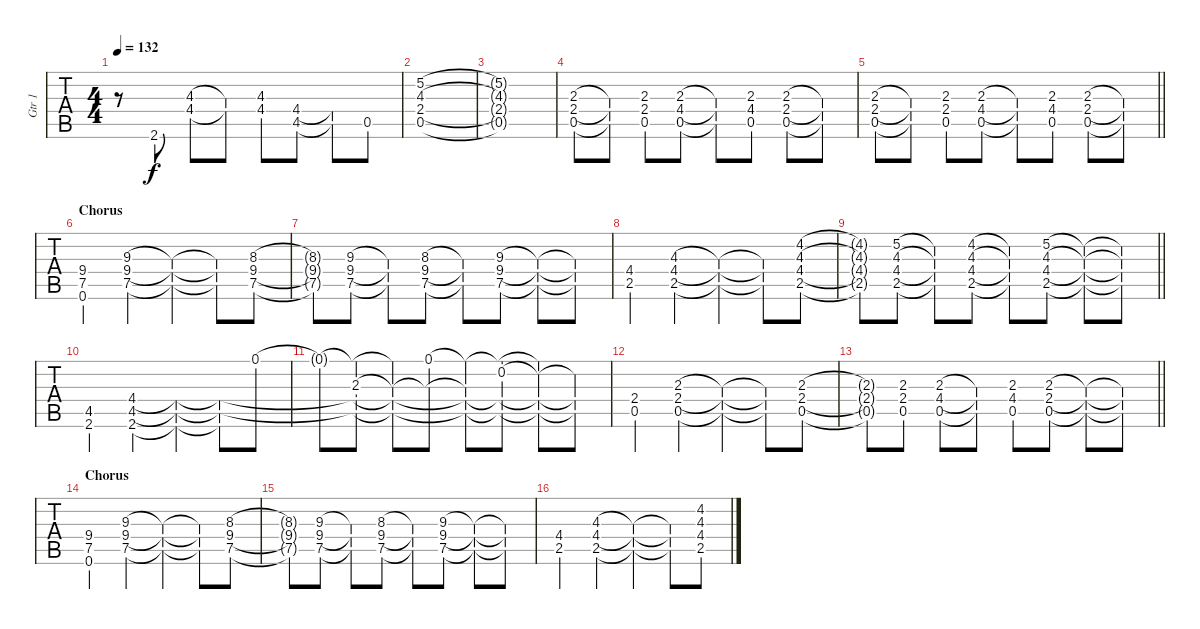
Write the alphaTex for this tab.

\track ("Gtr 1" "Gtr 1") {instrument overdrivenguitar}
\staff {tabs}
\tuning (E4 B3 G3 D3 A2 E2) {hide}
\ts (4 4)
\tempo 132
\clef g2
\ks c
r.8{dy f} 2.6.8 (4.3 4.4).8 (4.3{t} 4.4{t}).8 (4.3 4.4).8 (4.4 4.5).8 (4.4{t} 4.5{t}).8 0.5.8 |
(5.2 4.3 2.4 0.5).1 |
(5.2{t} 4.3{t} 2.4{t} 0.5{t}).1 |
(2.3 2.4 0.5).8 (2.3{t} 2.4{t} 0.5{t}).8 (2.3 2.4 0.5).8 (2.3 4.4 0.5).8 (2.3{t} 4.4{t} 0.5{t}).8 (2.3 4.4 0.5).8 (2.3 2.4 0.5).8 (2.3{t} 2.4{t} 0.5{t}).8 |
\barLineRight lightlight
(2.3 2.4 0.5).8 (2.3{t} 2.4{t} 0.5{t}).8 (2.3 2.4 0.5).8 (2.3 4.4 0.5).8 (2.3{t} 4.4{t} 0.5{t}).8 (2.3 4.4 0.5).8 (2.3 2.4 0.5).8 (2.3{t} 2.4{t} 0.5{t}).8 |
\section ("" "Chorus")
(9.4 7.5 0.6).4 (9.3 9.4 7.5).4 (9.3{t} 9.4{t} 7.5{t}).4 (9.3{t} 9.4{t} 7.5{t}).8 (8.3 9.4 7.5).8 |
(8.3{t} 9.4{t} 7.5{t}).8 (9.3 9.4 7.5).8 (9.3{t} 9.4{t} 7.5{t}).8 (8.3 9.4 7.5).8 (8.3{t} 9.4{t} 7.5{t}).8 (9.3 9.4 7.5).8 (9.3{t} 9.4{t} 7.5{t}).8 (9.3{t} 9.4{t} 7.5{t}).8 |
(4.4 2.5).4 (4.3 4.4 2.5).4 (4.3{t} 4.4{t} 2.5{t}).4 (4.3{t} 4.4{t} 2.5{t}).8 (4.2 4.3 4.4 2.5).8 |
\barLineRight lightlight
(4.2{t} 4.3{t} 4.4{t} 2.5{t}).8 (5.2 4.3 4.4 2.5).8 (5.2{t} 4.3{t} 4.4{t} 2.5{t}).8 (4.2 4.3 4.4 2.5).8 (4.2{t} 4.3{t} 4.4{t} 2.5{t}).8 (5.2 4.3 4.4 2.5).8 (5.2{t} 4.3{t} 4.4{t} 2.5{t}).8 (5.2{t} 4.3{t} 4.4{t} 2.5{t}).8 |
(4.5 2.6).4 (4.4 4.5 2.6).4 (4.4{t} 4.5{t} 2.6{t}).4 (4.4{t} 4.5{t} 2.6{t}).8 0.1.8 |
0.1{t}.8 (0.1{t} 2.3 4.4{t} 4.5{t}).8 (0.1{t} 2.3{t} 4.4{t} 4.5{t}).8 (0.1 2.3{t}).8 (0.1{t} 2.3{t} 4.4{t} 4.5{t}).8 (0.1{t} 0.2 4.4{t} 4.5{t}).8 (0.1{t} 0.2{t} 4.4{t} 4.5{t}).8 (0.2{t} 4.4{t} 4.5{t}).8 |
(2.4 0.5).4 (2.3 2.4 0.5).4 (2.3{t} 2.4{t} 0.5{t}).4 (2.3{t} 2.4{t} 0.5{t}).8 (2.3 2.4 0.5).8 |
\barLineRight lightlight
(2.3{t} 2.4{t} 0.5{t}).8 (2.3 2.4 0.5).8 (2.3 4.4 0.5).8 (2.3{t} 4.4{t} 0.5{t}).8 (2.3 4.4 0.5).8 (2.3 2.4 0.5).8 (2.3{t} 2.4{t} 0.5{t}).8 (2.3{t} 2.4{t} 0.5{t}).8 |
\section ("" "Chorus")
(9.4 7.5 0.6).4 (9.3 9.4 7.5).4 (9.3{t} 9.4{t} 7.5{t}).4 (9.3{t} 9.4{t} 7.5{t}).8 (8.3 9.4 7.5).8 |
(8.3{t} 9.4{t} 7.5{t}).8 (9.3 9.4 7.5).8 (9.3{t} 9.4{t} 7.5{t}).8 (8.3 9.4 7.5).8 (8.3{t} 9.4{t} 7.5{t}).8 (9.3 9.4 7.5).8 (9.3{t} 9.4{t} 7.5{t}).8 (9.3{t} 9.4{t} 7.5{t}).8 |
(4.4 2.5).4 (4.3 4.4 2.5).4 (4.3{t} 4.4{t} 2.5{t}).4 (4.3{t} 4.4{t} 2.5{t}).8 (4.2 4.3 4.4 2.5).8
